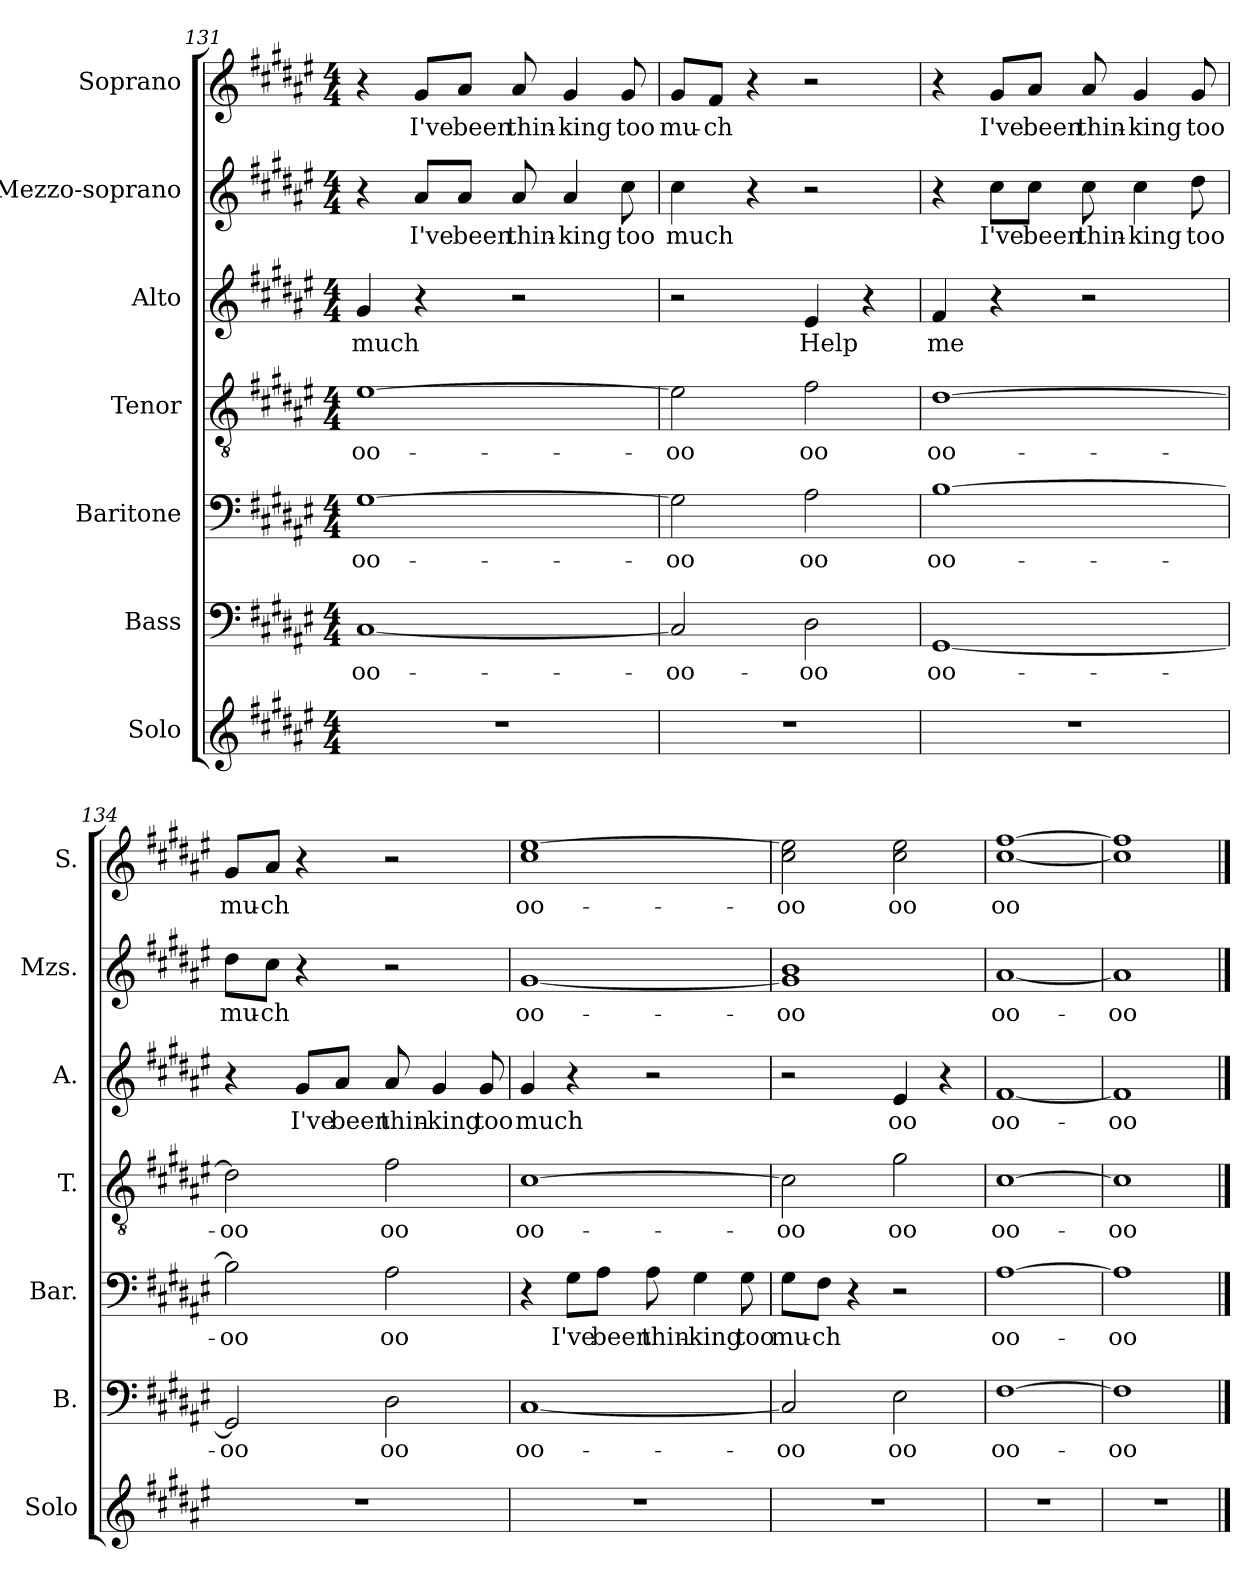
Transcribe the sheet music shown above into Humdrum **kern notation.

**kern	**kern	**text	**kern	**text	**kern	**text	**kern	**text	**kern	**text	**kern	**text
*part7	*part6	*part6	*part5	*part5	*part4	*part4	*part3	*part3	*part2	*part2	*part1	*part1
*staff7	*staff6	*staff6	*staff5	*staff5	*staff4	*staff4	*staff3	*staff3	*staff2	*staff2	*staff1	*staff1
*I"Solo	*I"Bass	*	*I"Baritone	*	*I"Tenor	*	*I"Alto	*	*I"Mezzo-soprano	*	*I"Soprano	*
*I'Solo	*I'B.	*	*I'Bar.	*	*I'T.	*	*I'A.	*	*I'Mzs.	*	*I'S.	*
!!LO:PB:g=z
*clefG2	*clefF4	*	*clefF4	*	*clefGv2	*	*clefG2	*	*clefG2	*	*clefG2	*
*k[f#c#g#d#a#e#]	*k[f#c#g#d#a#e#]	*	*k[f#c#g#d#a#e#]	*	*k[f#c#g#d#a#e#]	*	*k[f#c#g#d#a#e#]	*	*k[f#c#g#d#a#e#]	*	*k[f#c#g#d#a#e#]	*
*M4/4	*M4/4	*	*M4/4	*	*M4/4	*	*M4/4	*	*M4/4	*	*M4/4	*
=131	=131	=131	=131	=131	=131	=131	=131	=131	=131	=131	=131	=131
1r	[1C#	oo-	[1G#	oo-	[1e#	oo-	4g#/	much	4r	.	4r	.
.	.	.	.	.	.	.	4r	.	8a#/L	I've	8g#/L	I've
.	.	.	.	.	.	.	.	.	8a#/J	been	8a#/J	been
.	.	.	.	.	.	.	2r	.	8a#/	thin-	8a#/	thin-
.	.	.	.	.	.	.	.	.	4a#/	-king	4g#/	-king
.	.	.	.	.	.	.	.	.	8cc#\	too	8g#/	too
=132	=132	=132	=132	=132	=132	=132	=132	=132	=132	=132	=132	=132
1r	2C#/]	-oo-	2G#\]	-oo	2e#\]	-oo	2r	.	4cc#\	much	8g#/L	mu-
.	.	.	.	.	.	.	.	.	.	.	8f#/J	-ch
.	.	.	.	.	.	.	.	.	4r	.	4r	.
.	2D#\	-oo	2A#\	oo	2f#\	oo	4e#/	Help	2r	.	2r	.
.	.	.	.	.	.	.	4r	.	.	.	.	.
=133	=133	=133	=133	=133	=133	=133	=133	=133	=133	=133	=133	=133
1r	[1GG#	oo-	[1B	oo-	[1d#	oo-	4f#/	me	4r	.	4r	.
.	.	.	.	.	.	.	4r	.	8cc#\L	I've	8g#/L	I've
.	.	.	.	.	.	.	.	.	8cc#\J	been	8a#/J	been
.	.	.	.	.	.	.	2r	.	8cc#\	thin-	8a#/	thin-
.	.	.	.	.	.	.	.	.	4cc#\	-king	4g#/	-king
.	.	.	.	.	.	.	.	.	8dd#\	too	8g#/	too
!!LO:PB:g=z
=134	=134	=134	=134	=134	=134	=134	=134	=134	=134	=134	=134	=134
1r	2GG#/]	-oo	2B\]	-oo	2d#\]	-oo	4r	.	8dd#\L	mu-	8g#/L	mu-
.	.	.	.	.	.	.	.	.	8cc#\J	-ch	8a#/J	-ch
.	.	.	.	.	.	.	8g#/L	I've	4r	.	4r	.
.	.	.	.	.	.	.	8a#/J	been	.	.	.	.
.	2D#\	oo	2A#\	oo	2f#\	oo	8a#/	thin-	2r	.	2r	.
.	.	.	.	.	.	.	4g#/	-king	.	.	.	.
.	.	.	.	.	.	.	8g#/	too	.	.	.	.
=135	=135	=135	=135	=135	=135	=135	=135	=135	=135	=135	=135	=135
1r	[1C#	oo-	4r	.	[1c#	oo-	4g#/	much	[1g#	oo-	1cc# [1ee#	oo-
.	.	.	8G#\L	I've	.	.	4r	.	.	.	.	.
.	.	.	8A#\J	been	.	.	.	.	.	.	.	.
.	.	.	8A#\	thin-	.	.	2r	.	.	.	.	.
.	.	.	4G#\	-king	.	.	.	.	.	.	.	.
.	.	.	8G#\	too	.	.	.	.	.	.	.	.
=136	=136	=136	=136	=136	=136	=136	=136	=136	=136	=136	=136	=136
1r	2C#/]	-oo	8G#\L	mu-	2c#\]	-oo	2r	.	1g#] 1b	-oo	2cc#\ 2ee#\]	-oo
.	.	.	8F#\J	-ch	.	.	.	.	.	.	.	.
.	.	.	4r	.	.	.	.	.	.	.	.	.
.	2E#\	oo	2r	.	2g#\	oo	4e#/	oo	.	.	2cc#\ 2ee#\	oo
.	.	.	.	.	.	.	4r	.	.	.	.	.
=137	=137	=137	=137	=137	=137	=137	=137	=137	=137	=137	=137	=137
1r	[1F#	oo-	[1A#	oo-	[1c#	oo-	[1f#	oo-	[1a#	oo-	[1cc# [1ff#	oo
=138	=138	=138	=138	=138	=138	=138	=138	=138	=138	=138	=138	=138
1r	1F#]	-oo	1A#]	-oo	1c#]	-oo	1f#]	-oo	1a#]	-oo	1cc#] 1ff#]	.
==	==	==	==	==	==	==	==	==	==	==	==	==
*-	*-	*-	*-	*-	*-	*-	*-	*-	*-	*-	*-	*-
